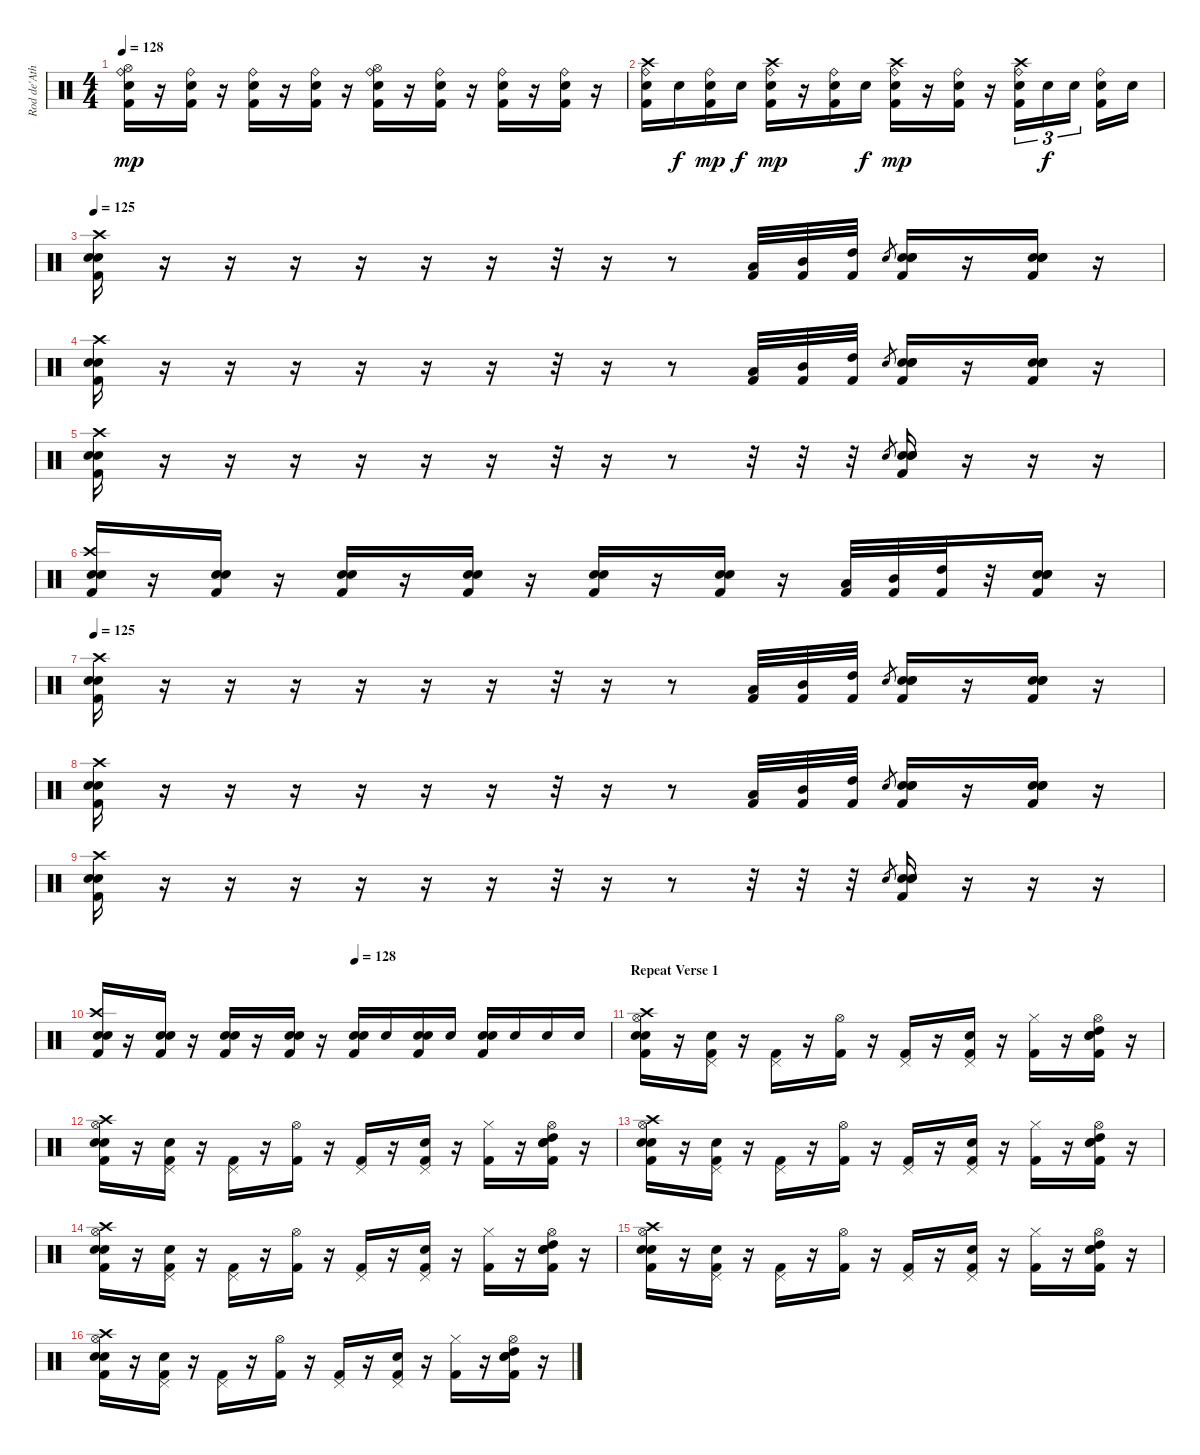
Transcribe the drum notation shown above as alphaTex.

\track ("Rod de'Ath" "Rod de'Ath") {instrument percussion}
\staff {score}
\articulation defaults
\ts (4 4)
\tempo 128
\clef neutral
\ks c
("Ride (bell)" "Hi-Hat (open)" "Snare (hit) 2" "Kick (hit) 2").16{dy mp} r.16 ("Ride (bell)" "Snare (hit) 2" "Kick (hit) 2").16 r.16 ("Ride (bell)" "Snare (hit) 2" "Kick (hit) 2").16 r.16 ("Ride (bell)" "Snare (hit) 2" "Kick (hit) 2").16 r.16 ("Ride (bell)" "Hi-Hat (open)" "Snare (hit) 2" "Kick (hit) 2").16 r.16 ("Ride (bell)" "Snare (hit) 2" "Kick (hit) 2").16 r.16 ("Ride (bell)" "Snare (hit) 2" "Kick (hit) 2").16 r.16 ("Ride (bell)" "Snare (hit) 2" "Kick (hit) 2").16 r.16 |
("Ride (bell)" "Crash high (hit)" "Electric Snare (hit)" "Kick (hit) 2").16 "Electric Snare (hit)".16{dy f} ("Ride (bell)" "Electric Snare (hit)" "Kick (hit) 2").16{dy mp} "Electric Snare (hit)".16{dy f} ("Ride (bell)" "Crash high (hit)" "Electric Snare (hit)" "Kick (hit) 2").16{dy mp} r.16 ("Ride (bell)" "Electric Snare (hit)" "Kick (hit) 2").16 "Electric Snare (hit)".16{dy f} ("Ride (bell)" "Crash high (hit)" "Electric Snare (hit)" "Kick (hit) 2").16{dy mp} r.16 ("Ride (bell)" "Electric Snare (hit)" "Kick (hit) 2").16 r.16 ("Ride (bell)" "Crash high (hit)" "Electric Snare (hit)" "Kick (hit) 2").16{tu (3 2)} "Electric Snare (hit)".16{tu (3 2) dy f} "Electric Snare (hit)".16{tu (3 2)} ("Ride (bell)" "Electric Snare (hit)" "Kick (hit) 2").16 "Electric Snare (hit)".16 |
\tempo 127
\tempo 125
("Crash high (hit)" "Snare (hit) 2" "Snare (hit) 2" "Kick (hit) 2").16 r.16 r.16 r.16 r.16 r.16 r.16 r.32 r.16 r.8 ("Low Tom (hit)" "Kick (hit) 2").32 ("Mid Tom (hit)" "Kick (hit) 2").32 ("High Tom (hit)" "Kick (hit) 2").32 "Snare (hit) 2".8{gr} ("Electric Snare (hit)" "Electric Snare (hit)" "Electric Snare (hit)" "Kick (hit) 2").16 r.16 ("Electric Snare (hit)" "Electric Snare (hit)" "Electric Snare (hit)" "Kick (hit) 2").16 r.16 |
("Crash high (hit)" "Snare (hit) 2" "Snare (hit) 2" "Kick (hit) 2").16 r.16 r.16 r.16 r.16 r.16 r.16 r.32 r.16 r.8 ("Low Tom (hit)" "Kick (hit) 2").32 ("Mid Tom (hit)" "Kick (hit) 2").32 ("High Tom (hit)" "Kick (hit) 2").32 "Snare (hit) 2".8{gr} ("Electric Snare (hit)" "Electric Snare (hit)" "Electric Snare (hit)" "Kick (hit) 2").16 r.16 ("Electric Snare (hit)" "Electric Snare (hit)" "Electric Snare (hit)" "Kick (hit) 2").16 r.16 |
("Crash high (hit)" "Snare (hit) 2" "Snare (hit) 2" "Kick (hit) 2").16 r.16 r.16 r.16 r.16 r.16 r.16 r.32 r.16 r.8 r.32 r.32 r.32 "Electric Snare (hit)".8{gr} ("Electric Snare (hit)" "Electric Snare (hit)" "Electric Snare (hit)" "Kick (hit) 2").16 r.16 r.16 r.16 |
("Crash high (hit)" "Electric Snare (hit)" "Electric Snare (hit)" "Kick (hit) 2").16 r.16 ("Electric Snare (hit)" "Electric Snare (hit)" "Kick (hit) 2").16 r.16 ("Electric Snare (hit)" "Electric Snare (hit)" "Kick (hit) 2").16 r.16 ("Electric Snare (hit)" "Electric Snare (hit)" "Kick (hit) 2").16 r.16 ("Electric Snare (hit)" "Electric Snare (hit)" "Kick (hit) 2").16 r.16 ("Electric Snare (hit)" "Electric Snare (hit)" "Kick (hit) 2").16 r.16 ("Low Tom (hit)" "Kick (hit) 2").32 ("Mid Tom (hit)" "Kick (hit) 2").32 ("High Tom (hit)" "Kick (hit) 2").32 r.32 ("Electric Snare (hit)" "Electric Snare (hit)" "Electric Snare (hit)" "Kick (hit) 2").16 r.16 |
\tempo 125
("Crash high (hit)" "Snare (hit) 2" "Snare (hit) 2" "Kick (hit) 2").16 r.16 r.16 r.16 r.16 r.16 r.16 r.32 r.16 r.8 ("Low Tom (hit)" "Kick (hit) 2").32 ("Mid Tom (hit)" "Kick (hit) 2").32 ("High Tom (hit)" "Kick (hit) 2").32 "Snare (hit) 2".8{gr} ("Electric Snare (hit)" "Electric Snare (hit)" "Electric Snare (hit)" "Kick (hit) 2").16 r.16 ("Electric Snare (hit)" "Electric Snare (hit)" "Electric Snare (hit)" "Kick (hit) 2").16 r.16 |
("Crash high (hit)" "Snare (hit) 2" "Snare (hit) 2" "Kick (hit) 2").16 r.16 r.16 r.16 r.16 r.16 r.16 r.32 r.16 r.8 ("Low Tom (hit)" "Kick (hit) 2").32 ("Mid Tom (hit)" "Kick (hit) 2").32 ("High Tom (hit)" "Kick (hit) 2").32 "Snare (hit) 2".8{gr} ("Electric Snare (hit)" "Electric Snare (hit)" "Electric Snare (hit)" "Kick (hit) 2").16 r.16 ("Electric Snare (hit)" "Electric Snare (hit)" "Electric Snare (hit)" "Kick (hit) 2").16 r.16 |
("Crash high (hit)" "Snare (hit) 2" "Snare (hit) 2" "Kick (hit) 2").16 r.16 r.16 r.16 r.16 r.16 r.16 r.32 r.16 r.8 r.32 r.32 r.32 "Electric Snare (hit)".8{gr} ("Electric Snare (hit)" "Electric Snare (hit)" "Electric Snare (hit)" "Kick (hit) 2").16 r.16 r.16 r.16 |
\tempo (128 0.5)
("Crash high (hit)" "Electric Snare (hit)" "Electric Snare (hit)" "Kick (hit) 2").16 r.16 ("Electric Snare (hit)" "Electric Snare (hit)" "Kick (hit) 2").16 r.16 ("Electric Snare (hit)" "Electric Snare (hit)" "Kick (hit) 2").16 r.16 ("Electric Snare (hit)" "Electric Snare (hit)" "Kick (hit) 2").16 r.16 ("Electric Snare (hit)" "Electric Snare (hit)" "Kick (hit) 2").16 "Electric Snare (hit)".16 ("Electric Snare (hit)" "Electric Snare (hit)" "Kick (hit) 2").16 "Electric Snare (hit)".16 ("Electric Snare (hit)" "Electric Snare (hit)" "Kick (hit) 2").16 "Electric Snare (hit)".16 "Electric Snare (hit)".16 "Electric Snare (hit)".16 |
\section ("" "Repeat Verse 1")
("Crash high (hit)" "Hi-Hat (open)" "Snare (hit) 2" "Snare (hit) 2" "Kick (hit) 2").16 r.16 ("Pedal Hi-Hat (hit)" "Snare (hit) 2" "Kick (hit) 2").16 r.16 ("Pedal Hi-Hat (hit)" "Kick (hit) 2").16 r.16 ("Hi-Hat (open)" "Kick (hit) 2").16 r.16 ("Pedal Hi-Hat (hit)" "Kick (hit) 2").16 r.16 ("Pedal Hi-Hat (hit)" "Snare (hit) 2" "Kick (hit) 2").16 r.16 ("Hi-Hat (closed)" "Kick (hit) 2").16 r.16 ("Hi-Hat (open)" "Snare (hit) 2" "Snare (hit) 2" "High Tom (hit)" "Kick (hit) 2").16 r.16 |
("Crash high (hit)" "Hi-Hat (open)" "Snare (hit) 2" "Snare (hit) 2" "Kick (hit) 2").16 r.16 ("Pedal Hi-Hat (hit)" "Snare (hit) 2" "Kick (hit) 2").16 r.16 ("Pedal Hi-Hat (hit)" "Kick (hit) 2").16 r.16 ("Hi-Hat (open)" "Kick (hit) 2").16 r.16 ("Pedal Hi-Hat (hit)" "Kick (hit) 2").16 r.16 ("Pedal Hi-Hat (hit)" "Snare (hit) 2" "Kick (hit) 2").16 r.16 ("Hi-Hat (closed)" "Kick (hit) 2").16 r.16 ("Hi-Hat (open)" "Snare (hit) 2" "Snare (hit) 2" "High Tom (hit)" "Kick (hit) 2").16 r.16 |
("Crash high (hit)" "Hi-Hat (open)" "Snare (hit) 2" "Snare (hit) 2" "Kick (hit) 2").16 r.16 ("Pedal Hi-Hat (hit)" "Snare (hit) 2" "Kick (hit) 2").16 r.16 ("Pedal Hi-Hat (hit)" "Kick (hit) 2").16 r.16 ("Hi-Hat (open)" "Kick (hit) 2").16 r.16 ("Pedal Hi-Hat (hit)" "Kick (hit) 2").16 r.16 ("Pedal Hi-Hat (hit)" "Snare (hit) 2" "Kick (hit) 2").16 r.16 ("Hi-Hat (closed)" "Kick (hit) 2").16 r.16 ("Hi-Hat (open)" "Snare (hit) 2" "Snare (hit) 2" "High Tom (hit)" "Kick (hit) 2").16 r.16 |
("Crash high (hit)" "Hi-Hat (open)" "Snare (hit) 2" "Snare (hit) 2" "Kick (hit) 2").16 r.16 ("Pedal Hi-Hat (hit)" "Snare (hit) 2" "Kick (hit) 2").16 r.16 ("Pedal Hi-Hat (hit)" "Kick (hit) 2").16 r.16 ("Hi-Hat (open)" "Kick (hit) 2").16 r.16 ("Pedal Hi-Hat (hit)" "Kick (hit) 2").16 r.16 ("Pedal Hi-Hat (hit)" "Snare (hit) 2" "Kick (hit) 2").16 r.16 ("Hi-Hat (closed)" "Kick (hit) 2").16 r.16 ("Hi-Hat (open)" "Snare (hit) 2" "Snare (hit) 2" "High Tom (hit)" "Kick (hit) 2").16 r.16 |
("Crash high (hit)" "Hi-Hat (open)" "Snare (hit) 2" "Snare (hit) 2" "Kick (hit) 2").16 r.16 ("Pedal Hi-Hat (hit)" "Snare (hit) 2" "Kick (hit) 2").16 r.16 ("Pedal Hi-Hat (hit)" "Kick (hit) 2").16 r.16 ("Hi-Hat (open)" "Kick (hit) 2").16 r.16 ("Pedal Hi-Hat (hit)" "Kick (hit) 2").16 r.16 ("Pedal Hi-Hat (hit)" "Snare (hit) 2" "Kick (hit) 2").16 r.16 ("Hi-Hat (closed)" "Kick (hit) 2").16 r.16 ("Hi-Hat (open)" "Snare (hit) 2" "Snare (hit) 2" "High Tom (hit)" "Kick (hit) 2").16 r.16 |
("Crash high (hit)" "Hi-Hat (open)" "Snare (hit) 2" "Snare (hit) 2" "Kick (hit) 2").16 r.16 ("Pedal Hi-Hat (hit)" "Snare (hit) 2" "Kick (hit) 2").16 r.16 ("Pedal Hi-Hat (hit)" "Kick (hit) 2").16 r.16 ("Hi-Hat (open)" "Kick (hit) 2").16 r.16 ("Pedal Hi-Hat (hit)" "Kick (hit) 2").16 r.16 ("Pedal Hi-Hat (hit)" "Snare (hit) 2" "Kick (hit) 2").16 r.16 ("Hi-Hat (closed)" "Kick (hit) 2").16 r.16 ("Hi-Hat (open)" "Snare (hit) 2" "Snare (hit) 2" "High Tom (hit)" "Kick (hit) 2").16 r.16
